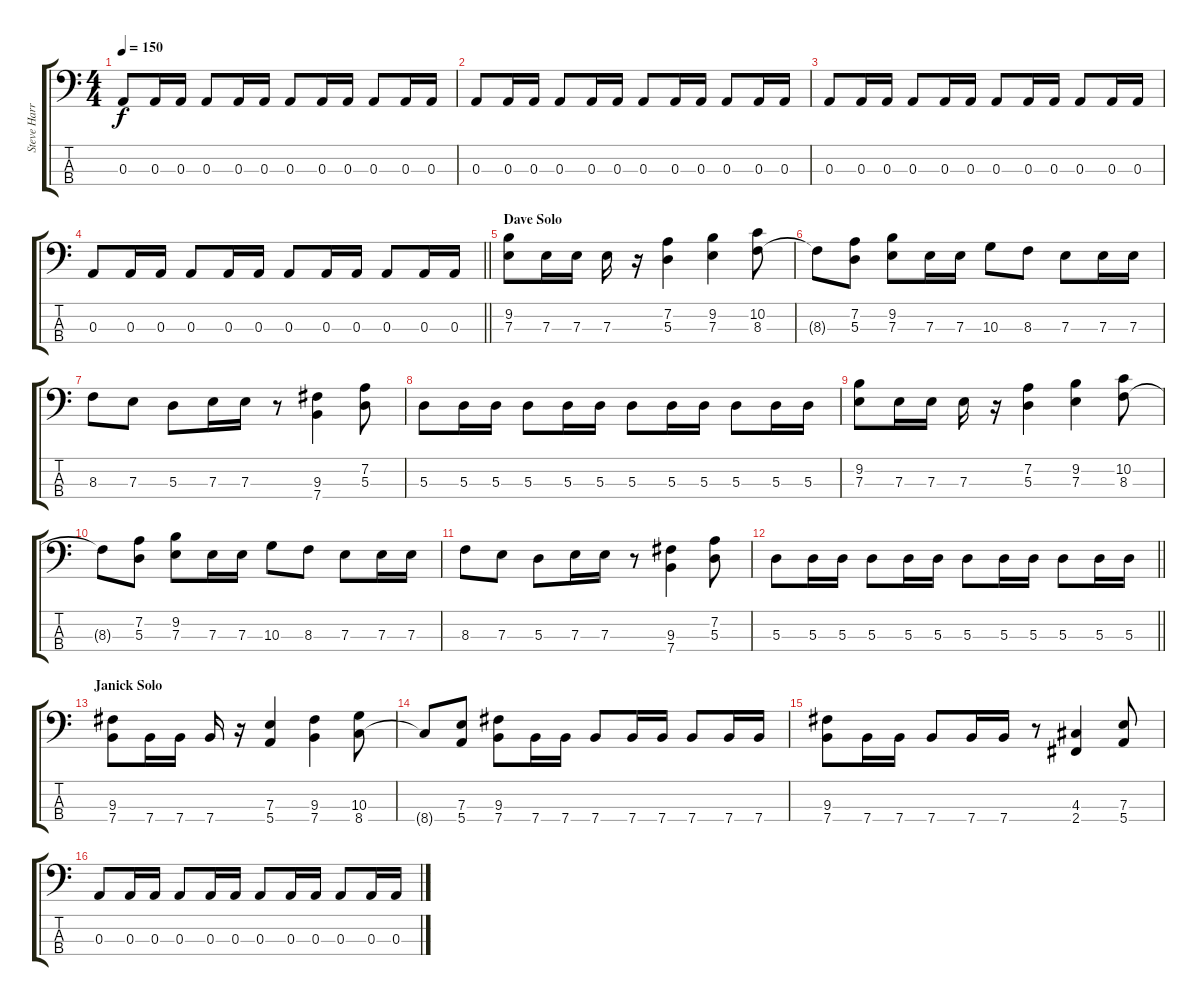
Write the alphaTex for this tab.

\track ("Steve Harris" "Steve Harr") {instrument electricbassfinger}
\staff {score tabs}
\tuning (G2 D2 A1 E1) {hide}
\ts (4 4)
\tempo 150
\clef f4
\ks c
0.3.8{dy f} 0.3.16 0.3.16 0.3.8 0.3.16 0.3.16 0.3.8 0.3.16 0.3.16 0.3.8 0.3.16 0.3.16 |
0.3.8 0.3.16 0.3.16 0.3.8 0.3.16 0.3.16 0.3.8 0.3.16 0.3.16 0.3.8 0.3.16 0.3.16 |
0.3.8 0.3.16 0.3.16 0.3.8 0.3.16 0.3.16 0.3.8 0.3.16 0.3.16 0.3.8 0.3.16 0.3.16 |
\barLineRight lightlight
0.3.8 0.3.16 0.3.16 0.3.8 0.3.16 0.3.16 0.3.8 0.3.16 0.3.16 0.3.8 0.3.16 0.3.16 |
\section ("" "Dave Solo")
(9.2 7.3).8 7.3.16 7.3.16 7.3.16 r.16 (7.2 5.3).4 (9.2 7.3).4 (10.2 8.3).8 |
8.3{t}.8 (7.2 5.3).8 (9.2 7.3).8 7.3.16 7.3.16 10.3.8 8.3.8 7.3.8 7.3.16 7.3.16 |
8.3.8 7.3.8 5.3.8 7.3.16 7.3.16 r.8 (9.3 7.4).4 (7.2 5.3).8 |
5.3.8 5.3.16 5.3.16 5.3.8 5.3.16 5.3.16 5.3.8 5.3.16 5.3.16 5.3.8 5.3.16 5.3.16 |
(9.2 7.3).8 7.3.16 7.3.16 7.3.16 r.16 (7.2 5.3).4 (9.2 7.3).4 (10.2 8.3).8 |
8.3{t}.8 (7.2 5.3).8 (9.2 7.3).8 7.3.16 7.3.16 10.3.8 8.3.8 7.3.8 7.3.16 7.3.16 |
8.3.8 7.3.8 5.3.8 7.3.16 7.3.16 r.8 (9.3 7.4).4 (7.2 5.3).8 |
\barLineRight lightlight
5.3.8 5.3.16 5.3.16 5.3.8 5.3.16 5.3.16 5.3.8 5.3.16 5.3.16 5.3.8 5.3.16 5.3.16 |
\section ("" "Janick Solo")
(9.3 7.4).8 7.4.16 7.4.16 7.4.16 r.16 (7.3 5.4).4 (9.3 7.4).4 (10.3 8.4).8 |
8.4{t}.8 (7.3 5.4).8 (9.3 7.4).8 7.4.16 7.4.16 7.4.8 7.4.16 7.4.16 7.4.8 7.4.16 7.4.16 |
(9.3 7.4).8 7.4.16 7.4.16 7.4.8 7.4.16 7.4.16 r.8 (4.3 2.4).4 (7.3 5.4).8 |
0.3.8 0.3.16 0.3.16 0.3.8 0.3.16 0.3.16 0.3.8 0.3.16 0.3.16 0.3.8 0.3.16 0.3.16
